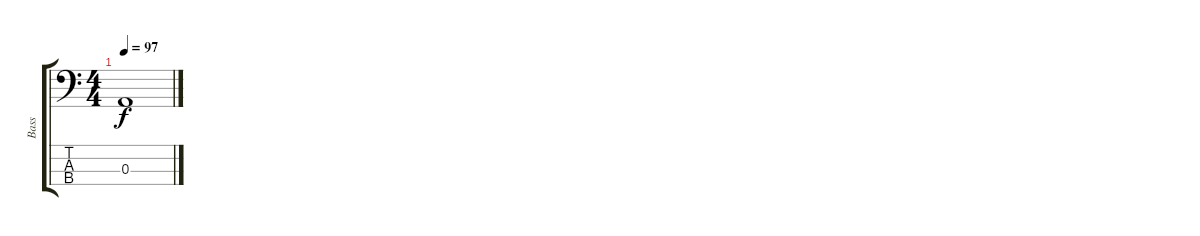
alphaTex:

\track ("Bass" "Bass") {instrument electricbasspick}
\staff {score tabs}
\tuning (G2 D2 A1 E1) {hide}
\ts (4 4)
\tempo 97
\clef f4
\ks c
0.3{t}.1{dy f}
